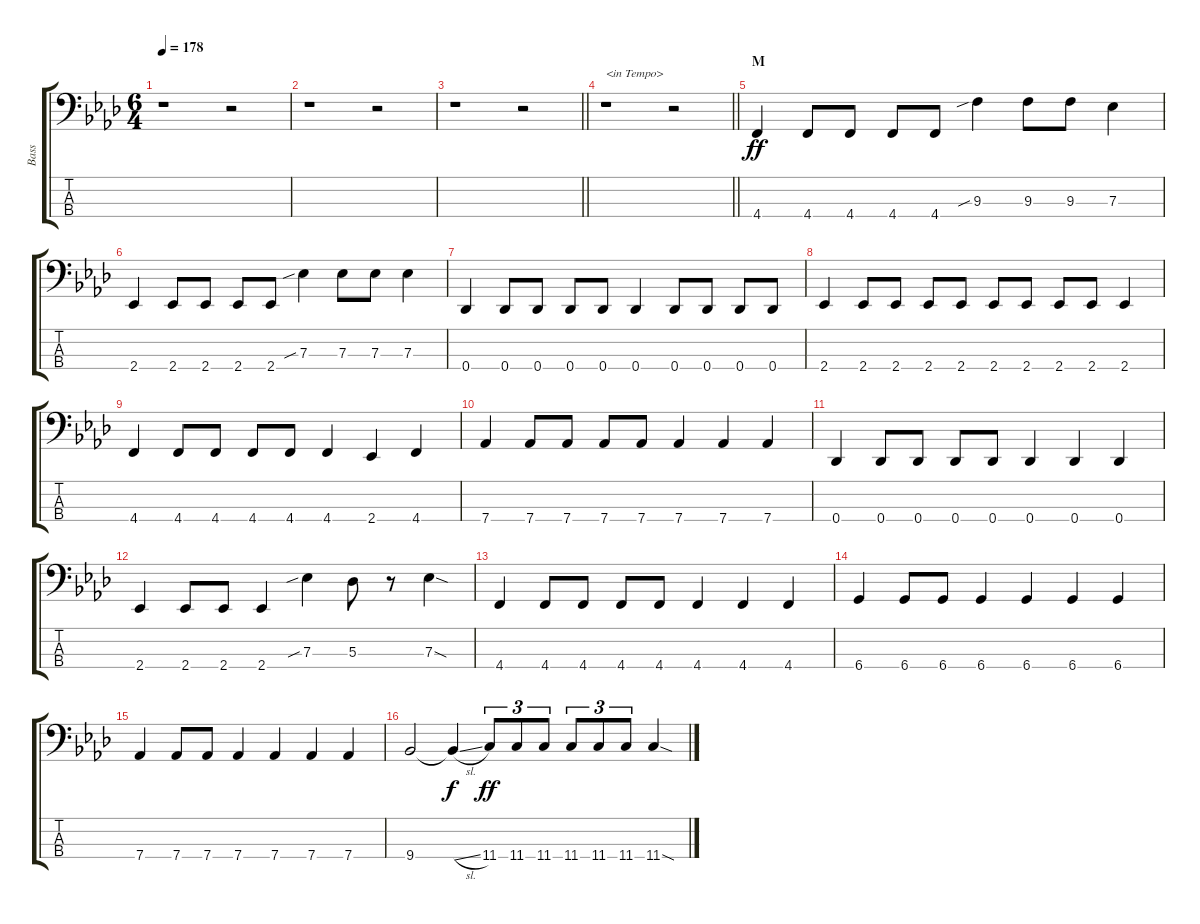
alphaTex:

\track ("Bass" "Bass") {instrument electricbasspick}
\staff {score tabs}
\tuning (Gb2 Db2 Ab1 Db1) {hide}
\ts (6 4)
\tempo 178
\clef f4
\ks ab
r.1{dy f} r.2 |
r.1 r.2 |
\barLineRight lightlight
r.1 r.2 |
\barLineRight lightlight
r.1{txt "<in Tempo>"} r.2 |
\section ("" "M")
4.4.4{dy ff} 4.4.8 4.4.8 4.4.8 4.4.8 9.3{sib}.4 9.3.8 9.3.8 7.3.4 |
2.4.4 2.4.8 2.4.8 2.4.8 2.4.8 7.3{sib}.4 7.3.8 7.3.8 7.3.4 |
0.4.4 0.4.8 0.4.8 0.4.8 0.4.8 0.4.4 0.4.8 0.4.8 0.4.8 0.4.8 |
2.4.4 2.4.8 2.4.8 2.4.8 2.4.8 2.4.8 2.4.8 2.4.8 2.4.8 2.4.4 |
4.4.4 4.4.8 4.4.8 4.4.8 4.4.8 4.4.4 2.4.4 4.4.4 |
7.4.4 7.4.8 7.4.8 7.4.8 7.4.8 7.4.4 7.4.4 7.4.4 |
0.4.4 0.4.8 0.4.8 0.4.8 0.4.8 0.4.4 0.4.4 0.4.4 |
2.4.4 2.4.8 2.4.8 2.4.4 7.3{sib}.4 5.3.8 r.8 7.3{sod}.4 |
4.4.4 4.4.8 4.4.8 4.4.8 4.4.8 4.4.4 4.4.4 4.4.4 |
6.4.4 6.4.8 6.4.8 6.4.4 6.4.4 6.4.4 6.4.4 |
7.4.4 7.4.8 7.4.8 7.4.4 7.4.4 7.4.4 7.4.4 |
9.4.2 9.4{sl t}.4{dy f} 11.4.8{tu (3 2) dy ff} 11.4.8{tu (3 2)} 11.4.8{tu (3 2)} 11.4.8{tu (3 2)} 11.4.8{tu (3 2)} 11.4.8{tu (3 2)} 11.4{sod}.4
